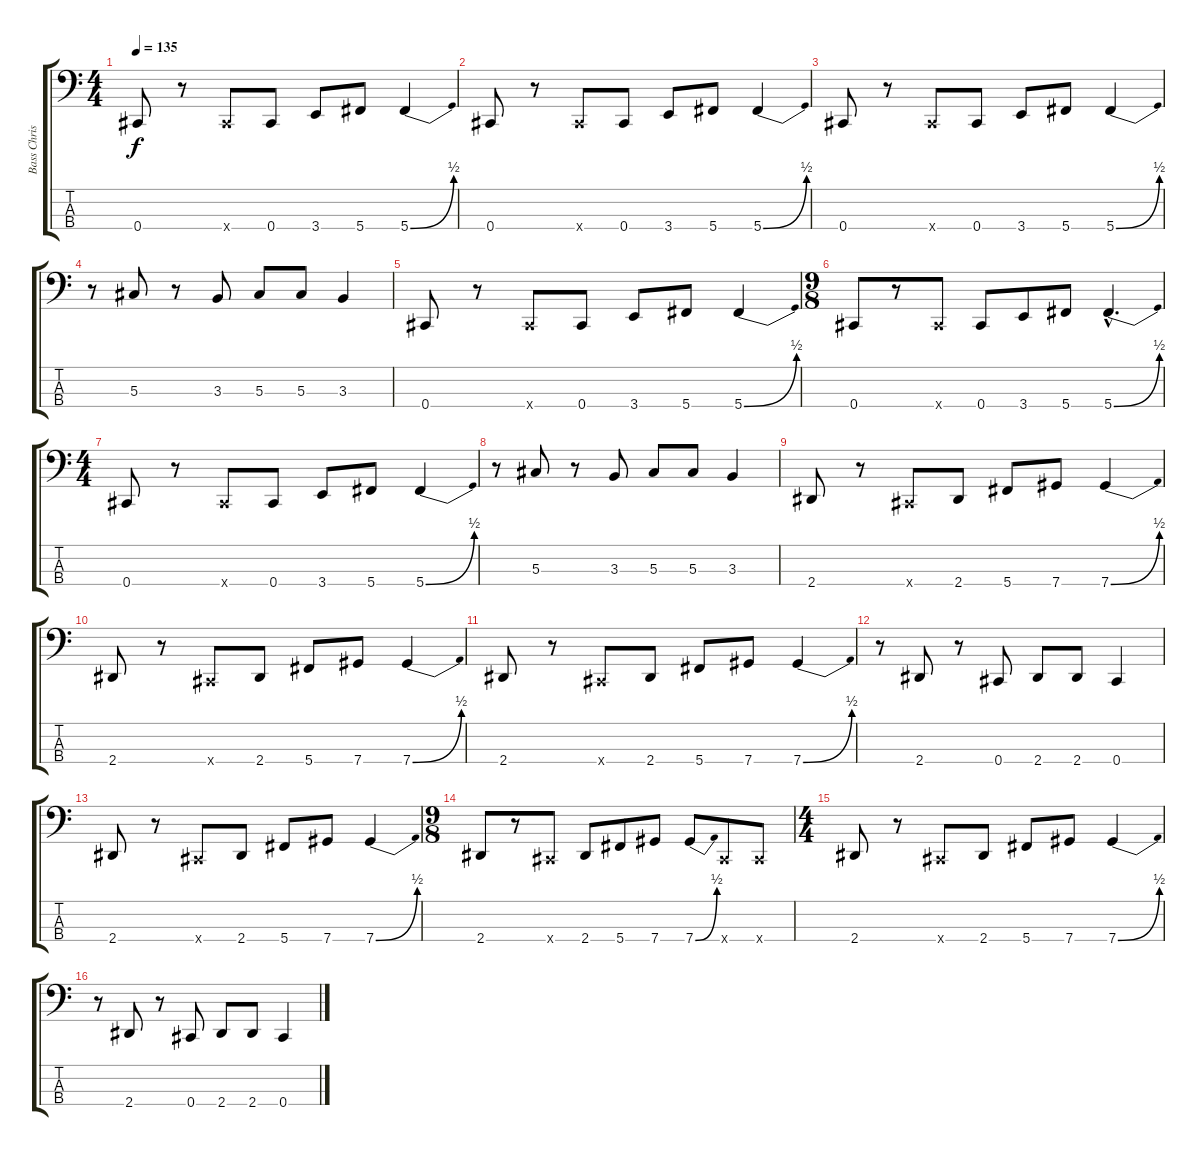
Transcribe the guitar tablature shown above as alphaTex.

\track ("Bass Christer Örtefors" "Bass Chris") {instrument electricbasspick}
\staff {score tabs}
\tuning (Gb2 Db2 Ab1 Db1) {hide}
\ts (4 4)
\tempo 135
\clef f4
\ks c
0.4.8{dy f} r.8 0.4{x}.8 0.4.8 3.4.8 5.4.8 5.4{be (bend 0 0 60 2)}.4 |
0.4.8 r.8 0.4{x}.8 0.4.8 3.4.8 5.4.8 5.4{be (bend 0 0 60 2)}.4 |
0.4.8 r.8 0.4{x}.8 0.4.8 3.4.8 5.4.8 5.4{be (bend 0 0 60 2)}.4 |
r.8 5.3.8 r.8 3.3.8 5.3.8 5.3.8 3.3.4 |
0.4.8 r.8 0.4{x}.8 0.4.8 3.4.8 5.4.8 5.4{be (bend 0 0 60 2)}.4 |
\ts (9 8)
0.4.8 r.8 0.4{x}.8 0.4.8 3.4.8 5.4.8 5.4{be (bend 0 0 60 2) hac}.4{d} |
\ts (4 4)
0.4.8 r.8 0.4{x}.8 0.4.8 3.4.8 5.4.8 5.4{be (bend 0 0 60 2)}.4 |
r.8 5.3.8 r.8 3.3.8 5.3.8 5.3.8 3.3.4 |
2.4.8 r.8 0.4{x}.8 2.4.8 5.4.8 7.4.8 7.4{be (bend 0 0 60 2)}.4 |
2.4.8 r.8 0.4{x}.8 2.4.8 5.4.8 7.4.8 7.4{be (bend 0 0 60 2)}.4 |
2.4.8 r.8 0.4{x}.8 2.4.8 5.4.8 7.4.8 7.4{be (bend 0 0 60 2)}.4 |
r.8 2.4.8 r.8 0.4.8 2.4.8 2.4.8 0.4.4 |
2.4.8 r.8 0.4{x}.8 2.4.8 5.4.8 7.4.8 7.4{be (bend 0 0 60 2)}.4 |
\ts (9 8)
2.4.8 r.8 0.4{x}.8 2.4.8 5.4.8 7.4.8 7.4{be (bend 0 0 60 2)}.8 0.4{x}.8 0.4{x}.8 |
\ts (4 4)
2.4.8 r.8 0.4{x}.8 2.4.8 5.4.8 7.4.8 7.4{be (bend 0 0 60 2)}.4 |
r.8 2.4.8 r.8 0.4.8 2.4.8 2.4.8 0.4.4
